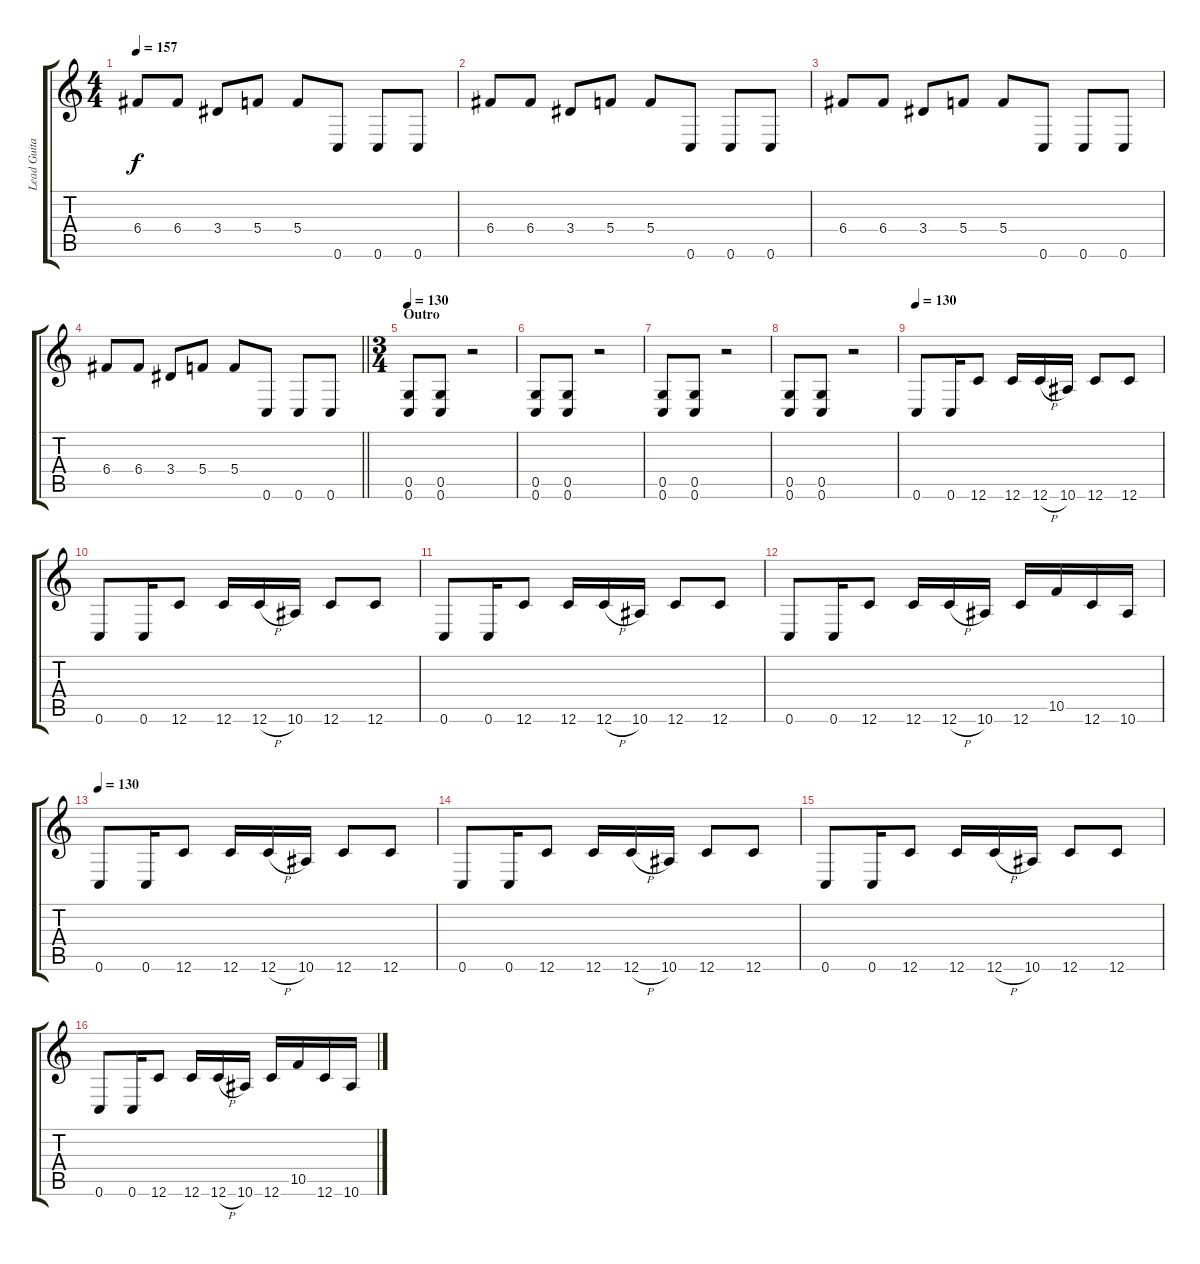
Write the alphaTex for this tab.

\track ("Lead Guitar" "Lead Guita") {instrument distortionguitar}
\staff {score tabs}
\tuning (D4 A3 F3 C3 G2 C2) {hide}
\ts (4 4)
\tempo 157
\clef g2
\ks c
6.4.8{dy f} 6.4.8 3.4.8 5.4.8 5.4.8 0.6.8 0.6.8 0.6.8 |
6.4.8 6.4.8 3.4.8 5.4.8 5.4.8 0.6.8 0.6.8 0.6.8 |
6.4.8 6.4.8 3.4.8 5.4.8 5.4.8 0.6.8 0.6.8 0.6.8 |
\barLineRight lightlight
6.4.8 6.4.8 3.4.8 5.4.8 5.4.8 0.6.8 0.6.8 0.6.8 |
\ts (3 4)
\section ("" "Outro")
\tempo 130
(0.5 0.6).8 (0.5 0.6).8 r.2 |
(0.5 0.6).8 (0.5 0.6).8 r.2 |
(0.5 0.6).8 (0.5 0.6).8 r.2 |
(0.5 0.6).8 (0.5 0.6).8 r.2 |
\tempo 130
0.6.8 0.6.16 12.6.8 12.6.16 12.6{h}.16 10.6.16 12.6.8 12.6.8 |
0.6.8 0.6.16 12.6.8 12.6.16 12.6{h}.16 10.6.16 12.6.8 12.6.8 |
0.6.8 0.6.16 12.6.8 12.6.16 12.6{h}.16 10.6.16 12.6.8 12.6.8 |
0.6.8 0.6.16 12.6.8 12.6.16 12.6{h}.16 10.6.16 12.6.16 10.5.16 12.6.16 10.6.16 |
\tempo 130
0.6.8 0.6.16 12.6.8 12.6.16 12.6{h}.16 10.6.16 12.6.8 12.6.8 |
0.6.8 0.6.16 12.6.8 12.6.16 12.6{h}.16 10.6.16 12.6.8 12.6.8 |
0.6.8 0.6.16 12.6.8 12.6.16 12.6{h}.16 10.6.16 12.6.8 12.6.8 |
0.6.8 0.6.16 12.6.8 12.6.16 12.6{h}.16 10.6.16 12.6.16 10.5.16 12.6.16 10.6.16
